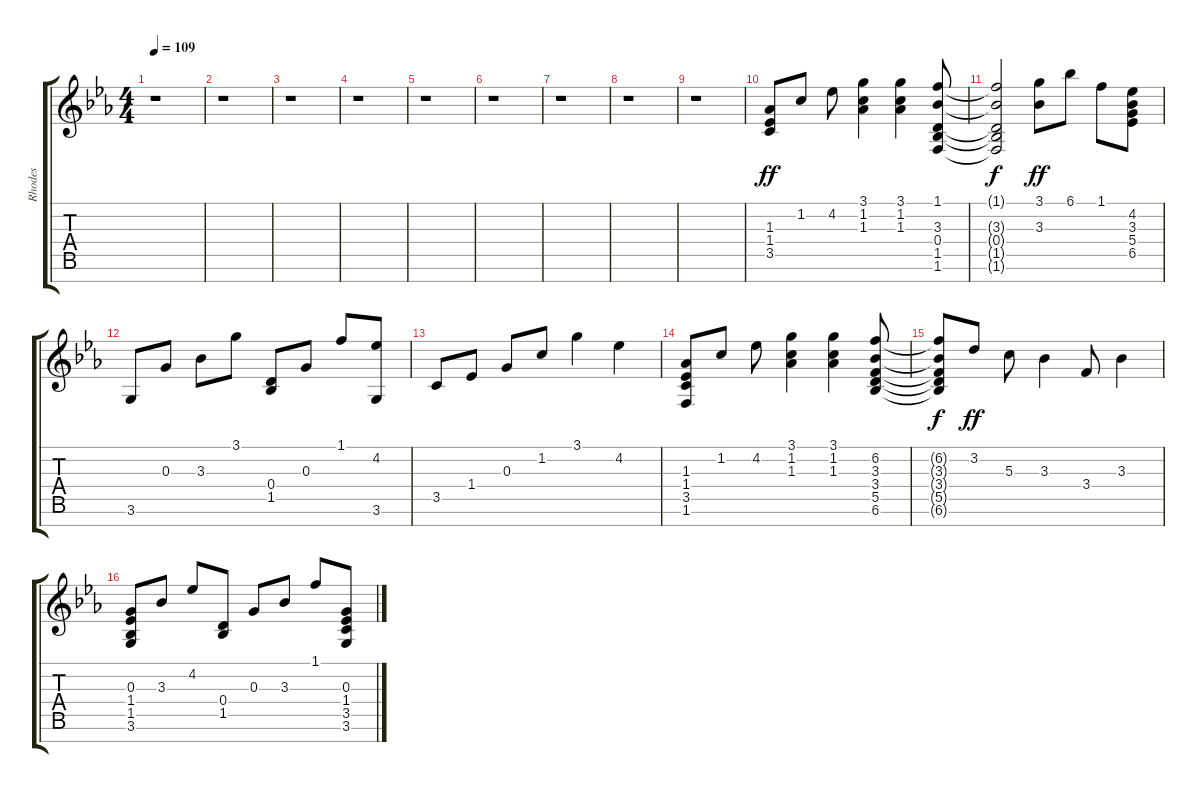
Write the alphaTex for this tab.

\track ("Rhodes" "Rhodes") {instrument acousticguitarnylon}
\staff {score tabs}
\tuning (E4 B3 G3 D3 A2 E2 B1) {hide}
\ts (4 4)
\tempo 109
\clef g2
\ks eb
r.1{dy ff} |
r.1 |
r.1 |
r.1 |
r.1 |
r.1 |
r.1 |
r.1 |
r.1 |
(1.3 1.4 3.5).8 1.2.8 4.2.8 (3.1 1.2 1.3).4 (3.1 1.2 1.3).4 (1.1 3.3 0.4 1.5 1.6).8 |
(1.1{t} 3.3{t} 0.4{t} 1.5{t} 1.6{t}).2{dy f} (3.1 3.3).8{dy ff} 6.1.8 1.1.8 (4.2 3.3 5.4 6.5).8 |
3.6.8 0.3.8 3.3.8 3.1.8 (0.4 1.5).8 0.3.8 1.1.8 (4.2 3.6).8 |
3.5.8 1.4.8 0.3.8 1.2.8 3.1.4 4.2.4 |
(1.3 1.4 3.5 1.6).8 1.2.8 4.2.8 (3.1 1.2 1.3).4 (3.1 1.2 1.3).4 (6.2 3.3 3.4 5.5 6.6).8 |
(6.2{t} 3.3{t} 3.4{t} 5.5{t} 6.6{t}).8{dy f} 3.2.8{dy ff} 5.3.8 3.3.4 3.4.8 3.3.4 |
(0.3 1.4 1.5 3.6).8 3.3.8 4.2.8 (0.4 1.5).8 0.3.8 3.3.8 1.1.8 (0.3 1.4 3.5 3.6).8
